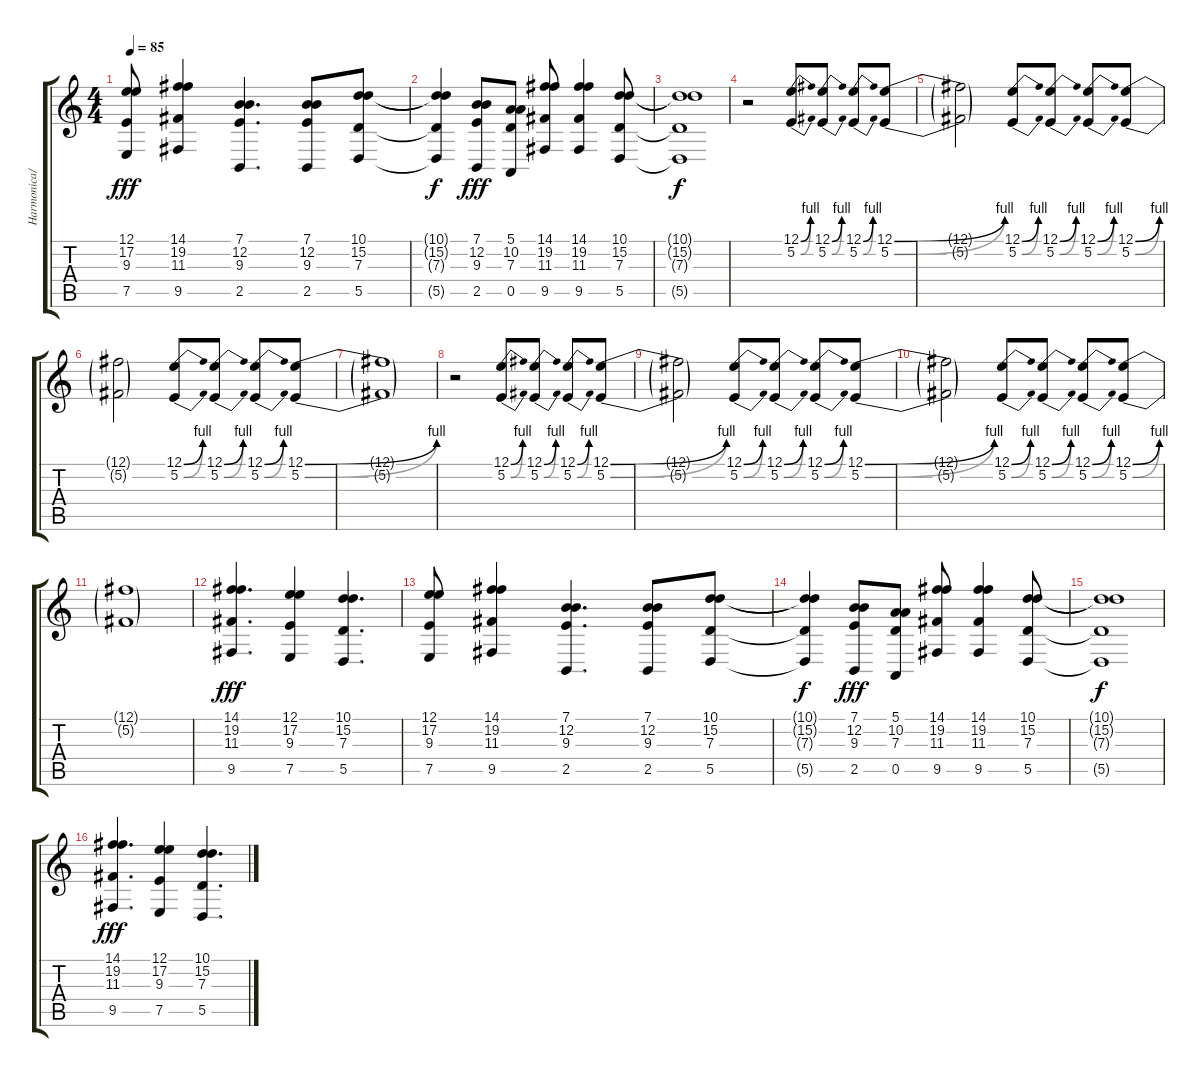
\track ("Harmonica/Brass" "Harmonica/") {instrument brasssection}
\staff {score tabs}
\tuning (E4 B3 G3 D3 A2 E2) {hide}
\ts (4 4)
\tempo 85
\clef g2
\ks c
(12.1 17.2 9.3 7.5).8{dy fff} (14.1 19.2 11.3 9.5).4 (7.1 12.2 9.3 2.5).4{d} (7.1 12.2 9.3 2.5).8 (10.1 15.2 7.3 5.5).8 |
(10.1{t} 15.2{t} 7.3{t} 5.5{t}).4{dy f} (7.1 12.2 9.3 2.5).8{dy fff} (5.1 10.2 7.3 0.5).8 (14.1 19.2 11.3 9.5).8 (14.1 19.2 11.3 9.5).4 (10.1 15.2 7.3 5.5).8 |
(10.1{t} 15.2{t} 7.3{t} 5.5{t}).1{dy f} |
r.2 (12.1{be (bend 0 0 60 4)} 5.2{be (bend 0 0 60 4)}).8{volume 12 instrument harmonica} (12.1{be (bend 0 0 60 4)} 5.2{be (bend 0 0 60 4)}).8 (12.1{be (bend 0 0 60 4)} 5.2{be (bend 0 0 60 4)}).8 (12.1{be (bend 0 0 60 4)} 5.2{be (bend 0 0 60 4)}).8 |
(12.1{t} 5.2{t}).2 (12.1{be (bend 0 0 60 4)} 5.2{be (bend 0 0 60 4)}).8{volume 12 instrument harmonica} (12.1{be (bend 0 0 60 4)} 5.2{be (bend 0 0 60 4)}).8 (12.1{be (bend 0 0 60 4)} 5.2{be (bend 0 0 60 4)}).8 (12.1{be (bend 0 0 60 4)} 5.2{be (bend 0 0 60 4)}).8 |
(12.1{t} 5.2{t}).2 (12.1{be (bend 0 0 60 4)} 5.2{be (bend 0 0 60 4)}).8{volume 12 instrument harmonica} (12.1{be (bend 0 0 60 4)} 5.2{be (bend 0 0 60 4)}).8 (12.1{be (bend 0 0 60 4)} 5.2{be (bend 0 0 60 4)}).8 (12.1{be (bend 0 0 60 4)} 5.2{be (bend 0 0 60 4)}).8 |
(12.1{t} 5.2{t}).1 |
r.2 (12.1{be (bend 0 0 60 4)} 5.2{be (bend 0 0 60 4)}).8{volume 12 instrument harmonica} (12.1{be (bend 0 0 60 4)} 5.2{be (bend 0 0 60 4)}).8 (12.1{be (bend 0 0 60 4)} 5.2{be (bend 0 0 60 4)}).8 (12.1{be (bend 0 0 60 4)} 5.2{be (bend 0 0 60 4)}).8 |
(12.1{t} 5.2{t}).2 (12.1{be (bend 0 0 60 4)} 5.2{be (bend 0 0 60 4)}).8{volume 12 instrument harmonica} (12.1{be (bend 0 0 60 4)} 5.2{be (bend 0 0 60 4)}).8 (12.1{be (bend 0 0 60 4)} 5.2{be (bend 0 0 60 4)}).8 (12.1{be (bend 0 0 60 4)} 5.2{be (bend 0 0 60 4)}).8 |
(12.1{t} 5.2{t}).2 (12.1{be (bend 0 0 60 4)} 5.2{be (bend 0 0 60 4)}).8{volume 12 instrument harmonica} (12.1{be (bend 0 0 60 4)} 5.2{be (bend 0 0 60 4)}).8 (12.1{be (bend 0 0 60 4)} 5.2{be (bend 0 0 60 4)}).8 (12.1{be (bend 0 0 60 4)} 5.2{be (bend 0 0 60 4)}).8 |
(12.1{t} 5.2{t}).1 |
(14.1 19.2 11.3 9.5).4{d dy fff volume 16 instrument brasssection} (12.1 17.2 9.3 7.5).4 (10.1 15.2 7.3 5.5).4{d} |
(12.1 17.2 9.3 7.5).8 (14.1 19.2 11.3 9.5).4 (7.1 12.2 9.3 2.5).4{d} (7.1 12.2 9.3 2.5).8 (10.1 15.2 7.3 5.5).8 |
(10.1{t} 15.2{t} 7.3{t} 5.5{t}).4{dy f} (7.1 12.2 9.3 2.5).8{dy fff} (5.1 10.2 7.3 0.5).8 (14.1 19.2 11.3 9.5).8 (14.1 19.2 11.3 9.5).4 (10.1 15.2 7.3 5.5).8 |
(10.1{t} 15.2{t} 7.3{t} 5.5{t}).1{dy f} |
(14.1 19.2 11.3 9.5).4{d dy fff volume 13 instrument brasssection} (12.1 17.2 9.3 7.5).4 (10.1 15.2 7.3 5.5).4{d}
